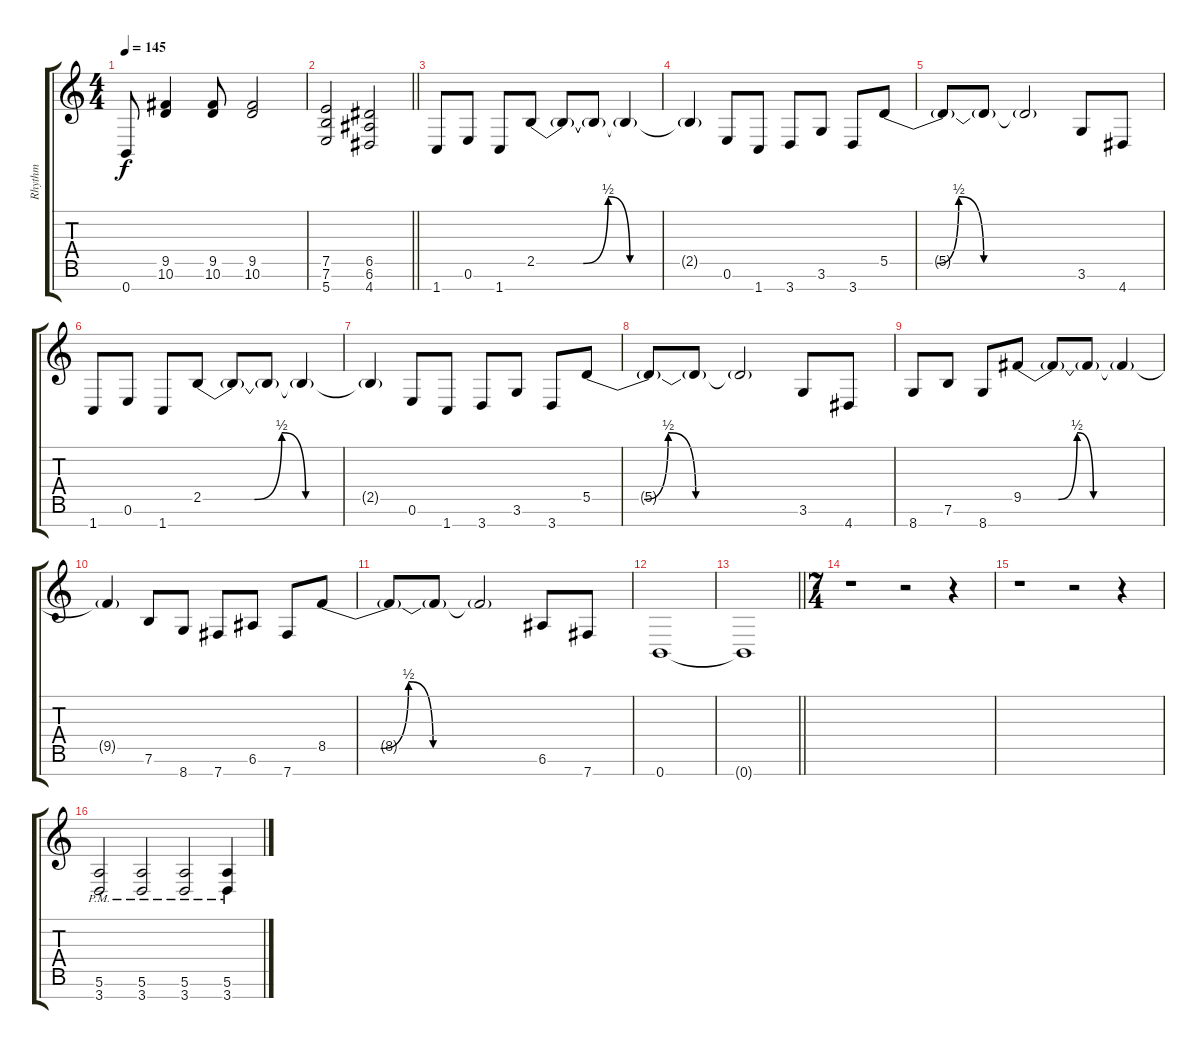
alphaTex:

\track ("Rhythm" "Rhythm") {instrument distortionguitar}
\staff {score tabs}
\tuning (E4 B3 G3 D3 A2 E2 B1) {hide}
\ts (4 4)
\tempo 145
\clef g2
\ks c
0.7{t}.8{dy f} (9.5 10.6).4 (9.5 10.6).8 (9.5 10.6).2 |
\barLineRight lightlight
(7.5 7.6 5.7).2 (6.5 6.6 4.7).2 |
\section ("" "")
1.7.8 0.6.8 1.7.8 2.5{be (custom 0 0 15 0 23 2 30 0 45 0 60 0)}.8 2.5{t}.8 2.5{t}.8 2.5{t}.4 |
2.5{t}.4 0.6.8 1.7.8 3.7.8 3.6.8 3.7.8 5.5{be (custom 0 0 15 0 22 2 30 0 60 0)}.8 |
5.5{t}.8 5.5{t}.8 5.5{t}.2 3.6.8 4.7.8 |
1.7.8 0.6.8 1.7.8 2.5{be (custom 0 0 15 0 23 2 30 0 45 0 60 0)}.8 2.5{t}.8 2.5{t}.8 2.5{t}.4 |
2.5{t}.4 0.6.8 1.7.8 3.7.8 3.6.8 3.7.8 5.5{be (custom 0 0 15 0 22 2 30 0 60 0)}.8 |
5.5{t}.8 5.5{t}.8 5.5{t}.2 3.6.8 4.7.8 |
8.7.8 7.6.8 8.7.8 9.5{be (custom 0 0 15 0 23 2 30 0 45 0 60 0)}.8 9.5{t}.8 9.5{t}.8 9.5{t}.4 |
9.5{t}.4 7.6.8 8.7.8 7.7.8 6.6.8 7.7.8 8.5{be (custom 0 0 15 0 23 2 30 0 45 0 60 0)}.8 |
8.5{t}.8 8.5{t}.8 8.5{t}.2 6.6.8 7.7.8 |
0.7.1 |
\barLineRight lightlight
0.7{t}.1 |
\ts (7 4)
\section ("" "")
r.1 r.2 r.4 |
r.1 r.2 r.4 |
(5.6{pm} 3.7{pm}).2{instrument electricguitarjazz} (5.6{pm} 3.7{pm}).2 (5.6{pm} 3.7{pm}).2 (5.6{pm} 3.7{pm}).4
